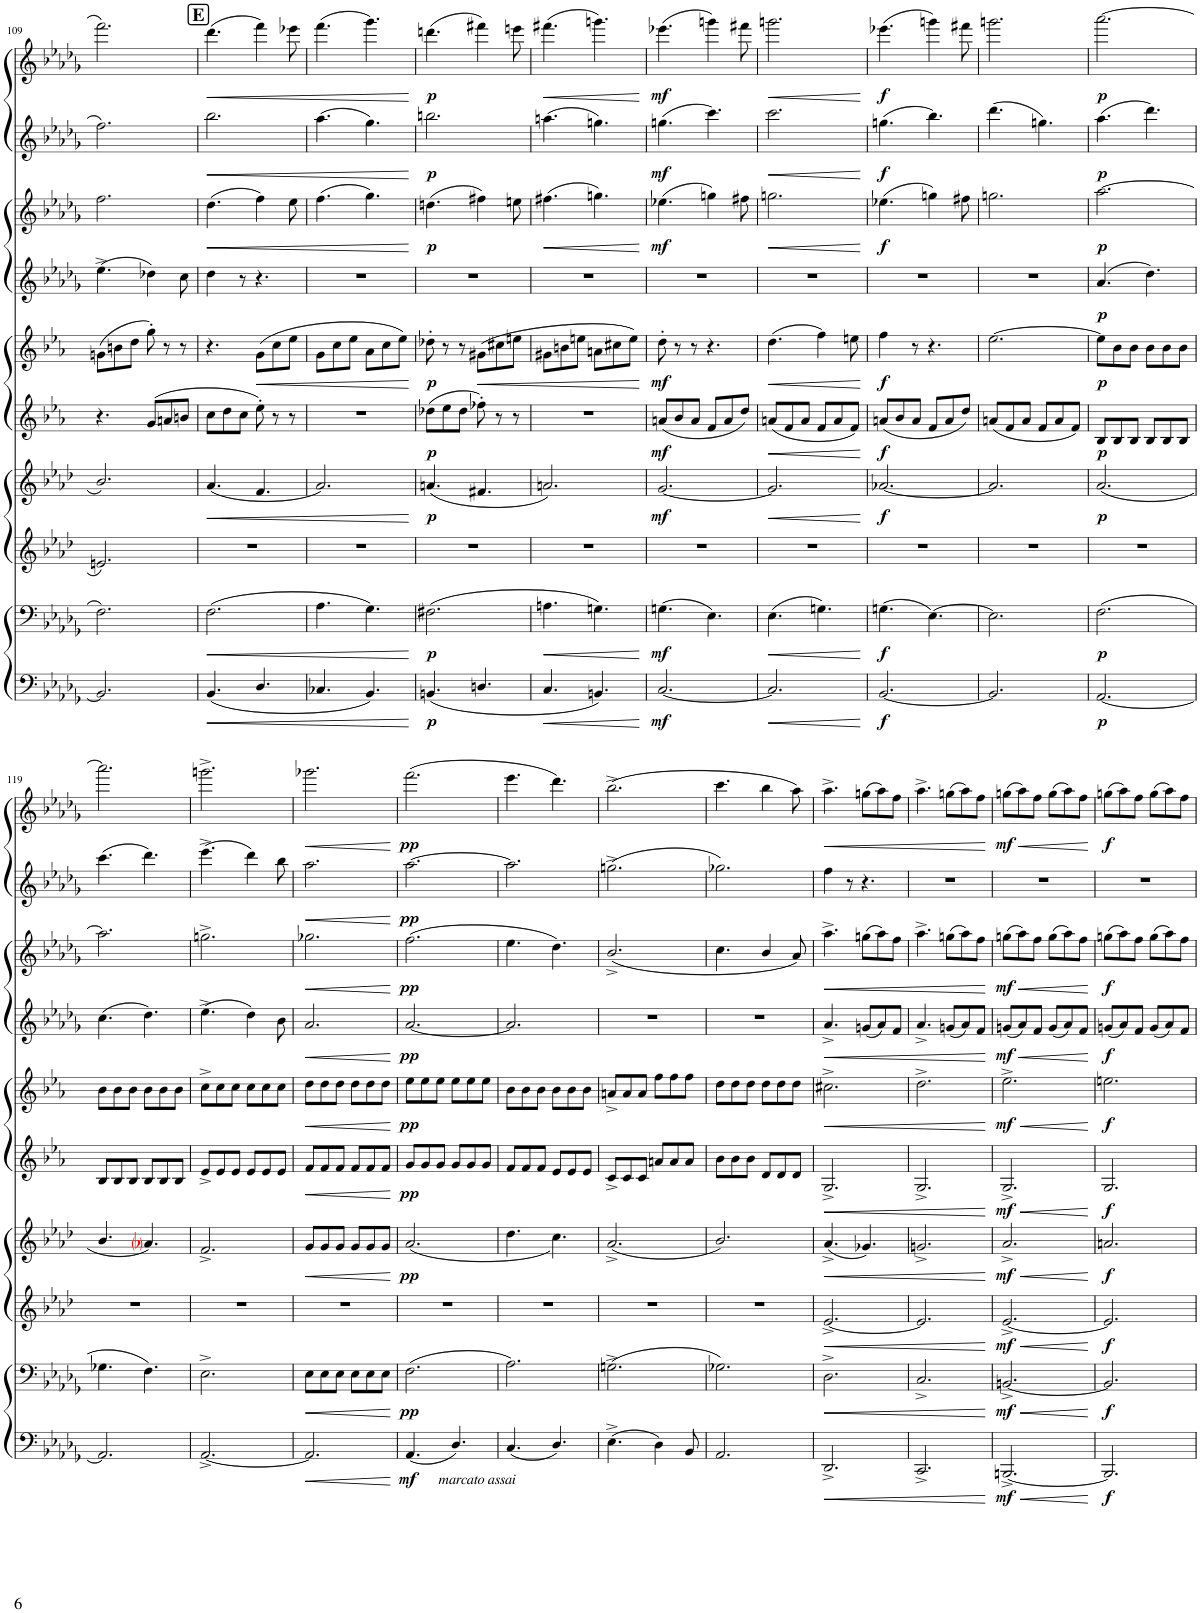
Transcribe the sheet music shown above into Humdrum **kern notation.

**kern	**dynam	**kern	**dynam	**kern	**dynam	**kern	**dynam	**kern	**dynam	**kern	**dynam	**kern	**dynam	**kern	**dynam	**kern	**dynam	**kern	**dynam
*part10	*part10	*part9	*part9	*part8	*part8	*part7	*part7	*part6	*part6	*part5	*part5	*part4	*part4	*part3	*part3	*part2	*part2	*part1	*part1
*staff10	*staff10	*staff9	*staff9	*staff8	*staff8	*staff7	*staff7	*staff6	*staff6	*staff5	*staff5	*staff4	*staff4	*staff3	*staff3	*staff2	*staff2	*staff1	*staff1
*I"Bassoon 2	*	*I"Bassoon 1	*	*I"Horn 2 in F	*	*I"Horn 1 in F	*	*I"Clarinet 2 in Bb	*	*I"Clarinet 1 in Bb	*	*I"Oboe 2	*	*I"Oboe 1	*	*I"Flute 2	*	*I"Flute 1	*
*I'Bsn	*	*I'Bsn	*	*I'Hn	*	*I'Hn	*	*I'Cl	*	*I'Cl	*	*I'Ob	*	*I'Ob	*	*I'Fl	*	*I'Fl	*
!!LO:PB:g=z
*clefF4	*	*clefF4	*	*clefG2	*	*clefG2	*	*clefG2	*	*clefG2	*	*clefG2	*	*clefG2	*	*clefG2	*	*clefG2	*
*	*	*	*	*Trd4c7	*	*Trd4c7	*	*Trd1c2	*	*Trd1c2	*	*	*	*	*	*	*	*	*
*k[b-e-a-d-g-]	*	*k[b-e-a-d-g-]	*	*k[b-e-a-d-]	*	*k[b-e-a-d-]	*	*k[b-e-a-]	*	*k[b-e-a-]	*	*k[b-e-a-d-g-]	*	*k[b-e-a-d-g-]	*	*k[b-e-a-d-g-]	*	*k[b-e-a-d-g-]	*
*M6/8	*	*M6/8	*	*M6/8	*	*M6/8	*	*M6/8	*	*M6/8	*	*M6/8	*	*M6/8	*	*M6/8	*	*M6/8	*
=109	=109	=109	=109	=109	=109	=109	=109	=109	=109	=109	=109	=109	=109	=109	=109	=109	=109	=109	=109
2.BB-/]	.	2.F\	.	2.en/	.	2.b-/	.	4.r	.	(8gn\L	.	(4.ee-^\	.	2.ff\	.	2.ff\	.	2.fff\	.
.	.	.	.	.	.	.	.	.	.	8bn\	.	.	.	.	.	.	.	.	.
.	.	.	.	.	.	.	.	.	.	8dd\J	.	.	.	.	.	.	.	.	.
.	.	.	.	.	.	.	.	(>8g/L	.	8gg'\)	.	4dd-X\)	.	.	.	.	.	.	.
.	.	.	.	.	.	.	.	8an/	.	8r	.	.	.	.	.	.	.	.	.
.	.	.	.	.	.	.	.	8bn/J	.	8r	.	8cc\	.	.	.	.	.	.	.
!!LO:REH:place=s1:a:B:cj:fs=14:t=E
=110	=110	=110	=110	=110	=110	=110	=110	=110	=110	=110	=110	=110	=110	=110	=110	=110	=110	=110	=110
!	!LO:HP:b	!	!LO:HP:b	!	!	!	!LO:HP:b	!	!	!	!	!	!	!	!LO:HP:b	!	!LO:HP:b	!	!LO:HP:b
(<4.BB-/	<	(2.F\	<	2.r	.	(4.a-/	<	8cc\L	.	4.r	.	4dd-\	.	(4.dd-\	<	2.bb-\	<	(4.ddd-\	<
.	.	.	.	.	.	.	.	8dd\	.	.	.	.	.	.	.	.	.	.	.
.	.	.	.	.	.	.	.	8cc\J	.	.	.	8r	.	.	.	.	.	.	.
!	!	!	!	!	!	!	!	!	!	!	!LO:HP:b	!	!	!	!	!	!	!	!
4.D-/	.	.	.	.	.	4.f/	.	8ee-'\)	.	(8g\L	<	4.r	.	4ff\)	.	.	.	4fff\)	.
.	.	.	.	.	.	.	.	8r	.	8cc\	.	.	.	.	.	.	.	.	.
.	.	.	.	.	.	.	.	8r	.	8ee-\J	.	.	.	8ee-\	.	.	.	8eee-X\	.
=111	=111	=111	=111	=111	=111	=111	=111	=111	=111	=111	=111	=111	=111	=111	=111	=111	=111	=111	=111
4.C-X/	.	4.A-\	.	2.r	.	2.a-/)	.	2.r	.	8g\L	.	2.r	.	(4.ff\	.	(4.aa-\	.	(4.fff\	.
.	.	.	.	.	.	.	.	.	.	8cc\	.	.	.	.	.	.	.	.	.
.	.	.	.	.	.	.	.	.	.	8ee-\J	.	.	.	.	.	.	.	.	.
4.BB-/)	.	4.G-\)	.	.	.	.	.	.	.	8a-\L	.	.	.	4.gg-\)	.	4.gg-\)	.	4.ggg-\)	.
.	.	.	.	.	.	.	.	.	.	8cc\	.	.	.	.	.	.	.	.	.
.	.	.	.	.	.	.	.	.	.	8ee-\J)	.	.	.	.	.	.	.	.	.
.	[	.	[	.	.	.	[	.	.	.	[	.	.	.	[	.	[	.	[
=112	=112	=112	=112	=112	=112	=112	=112	=112	=112	=112	=112	=112	=112	=112	=112	=112	=112	=112	=112
!	!LO:DY:b	!	!LO:DY:b	!	!	!	!LO:DY:b	!	!LO:DY:b	!	!LO:DY:b	!	!	!	!LO:DY:b	!	!LO:DY:b	!	!LO:DY:b
(<4.BBn/	p	(2.F#X\	p	2.r	.	(4.an/	p	(8dd-X\L	p	8dd-X'\	p	2.r	.	(4.ddn\	p	2.bbn\	p	(4.dddn\	p
.	.	.	.	.	.	.	.	8ee-\	.	8r	.	.	.	.	.	.	.	.	.
.	.	.	.	.	.	.	.	8dd-\J	.	8r	.	.	.	.	.	.	.	.	.
!	!	!	!	!	!	!	!	!	!	!	!LO:HP:b	!	!	!	!	!	!	!	!
4.Dn/	.	.	.	.	.	4.f#X/	.	8ff-X'\)	.	(8g#X\L	<	.	.	4ff#X\)	.	.	.	4fff#X\)	.
.	.	.	.	.	.	.	.	8r	.	8cc#X\	.	.	.	.	.	.	.	.	.
.	.	.	.	.	.	.	.	8r	.	8een\J	.	.	.	8een\	.	.	.	8eeen\	.
=113	=113	=113	=113	=113	=113	=113	=113	=113	=113	=113	=113	=113	=113	=113	=113	=113	=113	=113	=113
!	!LO:HP:b	!	!LO:HP:b	!	!	!	!	!	!	!	!	!	!	!	!LO:HP:b	!	!	!	!LO:HP:b
4.C/	<	4.An\	<	2.r	.	2.an/)	.	2.r	.	8g#X\L	.	2.r	.	(4.ff#X\	<	(4.aan\	.	(4.fff#X\	<
.	.	.	.	.	.	.	.	.	.	8bn\	.	.	.	.	.	.	.	.	.
.	.	.	.	.	.	.	.	.	.	8een\J	.	.	.	.	.	.	.	.	.
4.BBn/)	.	4.Gn\)	.	.	.	.	.	.	.	8an\L	.	.	.	4.ggn\)	.	4.ggn\)	.	4.gggn\)	.
.	.	.	.	.	.	.	.	.	.	8cc#X\	.	.	.	.	.	.	.	.	.
.	.	.	.	.	.	.	.	.	.	8ee\J)	.	.	.	.	.	.	.	.	.
.	[	.	[	.	.	.	.	.	.	.	[	.	.	.	[	.	.	.	[
=114	=114	=114	=114	=114	=114	=114	=114	=114	=114	=114	=114	=114	=114	=114	=114	=114	=114	=114	=114
!	!LO:DY:b	!	!LO:DY:b	!	!	!	!LO:DY:b	!	!LO:DY:b	!	!LO:DY:b	!	!	!	!LO:DY:b	!	!LO:DY:b	!	!LO:DY:b
[2.C/	mf	(4.Gn\	mf	2.r	.	[2.g/	mf	(8an/L	mf	8dd'\	mf	2.r	.	(4.ee-X\	mf	(4.ggn\	mf	(4.eee-X\	mf
.	.	.	.	.	.	.	.	8b-/	.	8r	.	.	.	.	.	.	.	.	.
.	.	.	.	.	.	.	.	8a/J	.	8r	.	.	.	.	.	.	.	.	.
.	.	4.E-\)	.	.	.	.	.	8f/L	.	4.r	.	.	.	4ggn\)	.	4.ccc\)	.	4gggn\)	.
.	.	.	.	.	.	.	.	8a/	.	.	.	.	.	.	.	.	.	.	.
.	.	.	.	.	.	.	.	8dd/J)	.	.	.	.	.	8ff#X\	.	.	.	8fff#X\	.
=115	=115	=115	=115	=115	=115	=115	=115	=115	=115	=115	=115	=115	=115	=115	=115	=115	=115	=115	=115
!	!LO:HP:b	!	!LO:HP:b	!	!	!	!LO:HP:b	!	!LO:HP:b	!	!LO:HP:b	!	!	!	!LO:HP:b	!	!LO:HP:b	!	!LO:HP:b
2.C/]	<	(4.E-\	<	2.r	.	2.g/]	<	(8an/L	<	(4.dd\	<	2.r	.	2.ggn\	<	2.ccc\	<	2.gggn\	<
.	.	.	.	.	.	.	.	8f/	.	.	.	.	.	.	.	.	.	.	.
.	.	.	.	.	.	.	.	8a/J	.	.	.	.	.	.	.	.	.	.	.
.	.	4.Gn\)	.	.	.	.	.	8f/L	.	4ff\)	.	.	.	.	.	.	.	.	.
.	.	.	.	.	.	.	.	8a/	.	.	.	.	.	.	.	.	.	.	.
.	.	.	.	.	.	.	.	8f/J)	.	8een\	.	.	.	.	.	.	.	.	.
.	[	.	[	.	.	.	[	.	[	.	[	.	.	.	[	.	[	.	[
=116	=116	=116	=116	=116	=116	=116	=116	=116	=116	=116	=116	=116	=116	=116	=116	=116	=116	=116	=116
!	!LO:DY:b	!	!LO:DY:b	!	!	!	!LO:DY:b	!	!LO:DY:b	!	!LO:DY:b	!	!	!	!LO:DY:b	!	!LO:DY:b	!	!LO:DY:b
[2.BB-/	f	(4.Gn\	f	2.r	.	[2.a-X/	f	(8an/L	f	4ff\	f	2.r	.	(4.ee-X\	f	(4.ggn\	f	(4.eee-X\	f
.	.	.	.	.	.	.	.	8b-/	.	.	.	.	.	.	.	.	.	.	.
.	.	.	.	.	.	.	.	8a/J	.	8r	.	.	.	.	.	.	.	.	.
.	.	[4.E-\)	.	.	.	.	.	8f/L	.	4.r	.	.	.	4ggn\)	.	4.bb-\)	.	4gggn\)	.
.	.	.	.	.	.	.	.	8a/	.	.	.	.	.	.	.	.	.	.	.
.	.	.	.	.	.	.	.	8dd/J)	.	.	.	.	.	8ff#X\	.	.	.	8fff#X\	.
=117	=117	=117	=117	=117	=117	=117	=117	=117	=117	=117	=117	=117	=117	=117	=117	=117	=117	=117	=117
2.BB-/]	.	2.E-\]	.	2.r	.	2.a-/]	.	(8an/L	.	[2.ee-\	.	2.r	.	2.ggn\	.	(4.ddd-\	.	2.gggn\	.
.	.	.	.	.	.	.	.	8f/	.	.	.	.	.	.	.	.	.	.	.
.	.	.	.	.	.	.	.	8a/J	.	.	.	.	.	.	.	.	.	.	.
.	.	.	.	.	.	.	.	8f/L	.	.	.	.	.	.	.	4.ggn\)	.	.	.
.	.	.	.	.	.	.	.	8a/	.	.	.	.	.	.	.	.	.	.	.
.	.	.	.	.	.	.	.	8f/J)	.	.	.	.	.	.	.	.	.	.	.
=118	=118	=118	=118	=118	=118	=118	=118	=118	=118	=118	=118	=118	=118	=118	=118	=118	=118	=118	=118
!	!LO:DY:b	!	!LO:DY:b	!	!	!	!LO:DY:b	!	!LO:DY:b	!	!LO:DY:b	!	!LO:DY:b	!	!LO:DY:b	!	!LO:DY:b	!	!LO:DY:b
[2.AA-/	p	(2.F\	p	2.r	.	(<2.a-/	p	8B-/L	p	8ee-\L]	p	(4.a-/	p	[2.aa-\	p	(4.aa-\	p	[2.aaa-\	p
.	.	.	.	.	.	.	.	8B-/	.	8b-\	.	.	.	.	.	.	.	.	.
.	.	.	.	.	.	.	.	8B-/J	.	8b-\J	.	.	.	.	.	.	.	.	.
.	.	.	.	.	.	.	.	8B-/L	.	8b-\L	.	4.dd-\)	.	.	.	4.ddd-\)	.	.	.
.	.	.	.	.	.	.	.	8B-/	.	8b-\	.	.	.	.	.	.	.	.	.
.	.	.	.	.	.	.	.	8B-/J	.	8b-\J	.	.	.	.	.	.	.	.	.
!!LO:LB:g=z
=119	=119	=119	=119	=119	=119	=119	=119	=119	=119	=119	=119	=119	=119	=119	=119	=119	=119	=119	=119
2.AA-/]	.	4.G-X\	.	2.r	.	4.b-/	.	8B-/L	.	8b-\L	.	(4.cc\	.	2.aa-\]	.	(4.ccc\	.	2.aaa-\]	.
.	.	.	.	.	.	.	.	8B-/	.	8b-\	.	.	.	.	.	.	.	.	.
.	.	.	.	.	.	.	.	8B-/J	.	8b-\J	.	.	.	.	.	.	.	.	.
.	.	4.F\)	.	.	.	4.a-i/)	.	8B-/L	.	8b-\L	.	4.dd-\)	.	.	.	4.ddd-\)	.	.	.
.	.	.	.	.	.	.	.	8B-/	.	8b-\	.	.	.	.	.	.	.	.	.
.	.	.	.	.	.	.	.	8B-/J	.	8b-\J	.	.	.	.	.	.	.	.	.
=120	=120	=120	=120	=120	=120	=120	=120	=120	=120	=120	=120	=120	=120	=120	=120	=120	=120	=120	=120
[2.AA-^/	.	2.E-^\	.	2.r	.	2.f^/	.	8e-^/L	.	8cc^\L	.	(4.ee-^\	.	2.ggn^\	.	(4.eee-^\	.	2.gggn^\	.
.	.	.	.	.	.	.	.	8e-/	.	8cc\	.	.	.	.	.	.	.	.	.
.	.	.	.	.	.	.	.	8e-/J	.	8cc\J	.	.	.	.	.	.	.	.	.
.	.	.	.	.	.	.	.	8e-/L	.	8cc\L	.	4dd-\)	.	.	.	4ddd-\)	.	.	.
.	.	.	.	.	.	.	.	8e-/	.	8cc\	.	.	.	.	.	.	.	.	.
.	.	.	.	.	.	.	.	8e-/J	.	8cc\J	.	8b-\	.	.	.	8bb-\	.	.	.
=121	=121	=121	=121	=121	=121	=121	=121	=121	=121	=121	=121	=121	=121	=121	=121	=121	=121	=121	=121
!	!LO:HP:b	!	!LO:HP:b	!	!	!	!LO:HP:b	!	!LO:HP:b	!	!LO:HP:b	!	!LO:HP:b	!	!LO:HP:b	!	!LO:HP:b	!	!LO:HP:b
2.AA-/]	<	8E-\L	<	2.r	.	8g/L	<	8f/L	<	8dd\L	<	2.a-/	<	2.gg-X\	<	2.aa-\	<	2.ggg-X\	<
.	.	8E-\	.	.	.	8g/	.	8f/	.	8dd\	.	.	.	.	.	.	.	.	.
.	.	8E-\J	.	.	.	8g/J	.	8f/J	.	8dd\J	.	.	.	.	.	.	.	.	.
.	.	8E-\L	.	.	.	8g/L	.	8f/L	.	8dd\L	.	.	.	.	.	.	.	.	.
.	.	8E-\	.	.	.	8g/	.	8f/	.	8dd\	.	.	.	.	.	.	.	.	.
.	.	8E-\J	.	.	.	8g/J	.	8f/J	.	8dd\J	.	.	.	.	.	.	.	.	.
.	[	.	[	.	.	.	[	.	[	.	[	.	[	.	[	.	[	.	[
=122	=122	=122	=122	=122	=122	=122	=122	=122	=122	=122	=122	=122	=122	=122	=122	=122	=122	=122	=122
!	!LO:DY:b	!	!LO:DY:b	!	!	!	!LO:DY:b	!	!LO:DY:b	!	!LO:DY:b	!	!LO:DY:b	!	!LO:DY:b	!	!LO:DY:b	!	!LO:DY:b
(<4.AA-/	mf	(2.F\	pp	2.r	.	(<2.a-/	pp	8g/L	pp	8ee-\L	pp	[2.a-/	pp	(2.ff\	pp	[2.aa-\	pp	(2.fff\	pp
.	.	.	.	.	.	.	.	8g/	.	8ee-\	.	.	.	.	.	.	.	.	.
.	.	.	.	.	.	.	.	8g/J	.	8ee-\J	.	.	.	.	.	.	.	.	.
!LO:TX:b:i:t=marcato assai	!	!	!	!	!	!	!	!	!	!	!	!	!	!	!	!	!	!	!
4.D-/)	.	.	.	.	.	.	.	8g/L	.	8ee-\L	.	.	.	.	.	.	.	.	.
.	.	.	.	.	.	.	.	8g/	.	8ee-\	.	.	.	.	.	.	.	.	.
.	.	.	.	.	.	.	.	8g/J	.	8ee-\J	.	.	.	.	.	.	.	.	.
=123	=123	=123	=123	=123	=123	=123	=123	=123	=123	=123	=123	=123	=123	=123	=123	=123	=123	=123	=123
(4.C/	.	2.A-\)	.	2.r	.	4.dd-\	.	8f/L	.	8b-\L	.	2.a-/]	.	4.ee-\	.	2.aa-\]	.	4.eee-\	.
.	.	.	.	.	.	.	.	8f/	.	8b-\	.	.	.	.	.	.	.	.	.
.	.	.	.	.	.	.	.	8f/J	.	8b-\J	.	.	.	.	.	.	.	.	.
4.D-/)	.	.	.	.	.	4.cc\)	.	8e-/L	.	8b-\L	.	.	.	4.dd-\)	.	.	.	4.ddd-\)	.
.	.	.	.	.	.	.	.	8e-/	.	8b-\	.	.	.	.	.	.	.	.	.
.	.	.	.	.	.	.	.	8e-/J	.	8b-\J	.	.	.	.	.	.	.	.	.
=124	=124	=124	=124	=124	=124	=124	=124	=124	=124	=124	=124	=124	=124	=124	=124	=124	=124	=124	=124
(4.E-^\	.	(2.Gn^\	.	2.r	.	(2.a-^/	.	8c^/L	.	8an^/L	.	2.r	.	(<2.b-^/	.	(2.ggn^\	.	(2.bb-^\	.
.	.	.	.	.	.	.	.	8c/	.	8a/	.	.	.	.	.	.	.	.	.
.	.	.	.	.	.	.	.	8c/J	.	8a/J	.	.	.	.	.	.	.	.	.
4D-\)	.	.	.	.	.	.	.	8an/L	.	8ff\L	.	.	.	.	.	.	.	.	.
.	.	.	.	.	.	.	.	8a/	.	8ff\	.	.	.	.	.	.	.	.	.
8BB-/	.	.	.	.	.	.	.	8a/J	.	8ff\J	.	.	.	.	.	.	.	.	.
=125	=125	=125	=125	=125	=125	=125	=125	=125	=125	=125	=125	=125	=125	=125	=125	=125	=125	=125	=125
2.AA-/	.	2.G-X\)	.	2.r	.	2.b-/)	.	8b-\L	.	8dd\L	.	2.r	.	4.cc\	.	2.gg-X\)	.	4.ccc\	.
.	.	.	.	.	.	.	.	8b-\	.	8dd\	.	.	.	.	.	.	.	.	.
.	.	.	.	.	.	.	.	8b-\J	.	8dd\J	.	.	.	.	.	.	.	.	.
.	.	.	.	.	.	.	.	8d/L	.	8dd\L	.	.	.	4b-/	.	.	.	4bb-\	.
.	.	.	.	.	.	.	.	8d/	.	8dd\	.	.	.	.	.	.	.	.	.
.	.	.	.	.	.	.	.	8d/J	.	8dd\J	.	.	.	8a-/)	.	.	.	8aa-\)	.
=126	=126	=126	=126	=126	=126	=126	=126	=126	=126	=126	=126	=126	=126	=126	=126	=126	=126	=126	=126
!	!LO:HP:b	!	!LO:HP:b	!	!LO:HP:b	!	!LO:HP:b	!	!LO:HP:b	!	!LO:HP:b	!	!LO:HP:b	!	!LO:HP:b	!	!	!	!LO:HP:b
2.DD-^/	<	2.D-^\	<	[2.e-^/	<	(4.a-^/	<	2.G^/	<	2.cc#X^\	<	4.a-^/	<	4.aa-^\	<	4ff\	.	4.aa-^\	<
.	.	.	.	.	.	.	.	.	.	.	.	.	.	.	.	8r	.	.	.
.	.	.	.	.	.	4.g-X/)	.	.	.	.	.	(8gn/L	.	(8ggn\L	.	4.r	.	(8ggn\L	.
.	.	.	.	.	.	.	.	.	.	.	.	8a-/)	.	8aa-\)	.	.	.	8aa-\)	.
.	.	.	.	.	.	.	.	.	.	.	.	8f/J	.	8ff\J	.	.	.	8ff\J	.
=127	=127	=127	=127	=127	=127	=127	=127	=127	=127	=127	=127	=127	=127	=127	=127	=127	=127	=127	=127
2.CC^/	.	2.C^/	.	2.e-/]	.	2.gn^/	.	2.G^/	.	2.dd^\	.	4.a-^/	.	4.aa-^\	.	2.r	.	4.aa-^\	.
.	.	.	.	.	.	.	.	.	.	.	.	(8gn/L	.	(8ggn\L	.	.	.	(8ggn\L	.
.	.	.	.	.	.	.	.	.	.	.	.	8a-/)	.	8aa-\)	.	.	.	8aa-\)	.
.	.	.	.	.	.	.	.	.	.	.	.	8f/J	.	8ff\J	.	.	.	8ff\J	.
.	[	.	[	.	[	.	[	.	[	.	[	.	[	.	[	.	.	.	[
=128	=128	=128	=128	=128	=128	=128	=128	=128	=128	=128	=128	=128	=128	=128	=128	=128	=128	=128	=128
!	!LO:HP:b	!	!LO:HP:b	!	!LO:HP:b	!	!LO:HP:b	!	!LO:HP:b	!	!LO:HP:b	!	!	!	!	!	!	!	!
!	!LO:DY:n=1:b	!	!LO:DY:n=1:b	!	!LO:DY:n=1:b	!	!LO:DY:n=1:b	!	!LO:DY:n=1:b	!	!LO:DY:n=1:b	!	!LO:DY:b	!	!LO:DY:b	!	!	!	!LO:DY:b
[2.BBBn^/	< mf	[2.BBn^/	< mf	[2.e-^/	< mf	2.a-^/	< mf	2.G^/	< mf	2.ee-^\	< mf	(8gn/L	mf	(8ggn\L	mf	2.r	.	(8ggn\L	mf
!	!	!	!	!	!	!	!	!	!	!	!	!	!LO:HP:b	!	!LO:HP:b	!	!	!	!LO:HP:b
.	.	.	.	.	.	.	.	.	.	.	.	8a-/)	<	8aa-\)	<	.	.	8aa-\)	<
.	.	.	.	.	.	.	.	.	.	.	.	8f/J	.	8ff\J	.	.	.	8ff\J	.
.	.	.	.	.	.	.	.	.	.	.	.	(8g/L	.	(8gg\L	.	.	.	(8gg\L	.
.	.	.	.	.	.	.	.	.	.	.	.	8a-/)	.	8aa-\)	.	.	.	8aa-\)	.
.	.	.	.	.	.	.	.	.	.	.	.	8f/J	.	8ff\J	.	.	.	8ff\J	.
.	[	.	[	.	[	.	[	.	[	.	[	.	[	.	[	.	.	.	[
=129	=129	=129	=129	=129	=129	=129	=129	=129	=129	=129	=129	=129	=129	=129	=129	=129	=129	=129	=129
!	!LO:DY:b	!	!LO:DY:b	!	!LO:DY:b	!	!LO:DY:b	!	!LO:DY:b	!	!LO:DY:b	!	!LO:DY:b	!	!LO:DY:b	!	!	!	!LO:DY:b
2.BBB/]	f	2.BB/]	f	2.e-/]	f	2.an/	f	2.G/	f	2.een\	f	(8gn/L	f	(8ggn\L	f	2.r	.	(8ggn\L	f
.	.	.	.	.	.	.	.	.	.	.	.	8a-/)	.	8aa-\)	.	.	.	8aa-\)	.
.	.	.	.	.	.	.	.	.	.	.	.	8f/J	.	8ff\J	.	.	.	8ff\J	.
.	.	.	.	.	.	.	.	.	.	.	.	(8g/L	.	(8gg\L	.	.	.	(8gg\L	.
.	.	.	.	.	.	.	.	.	.	.	.	8a-/)	.	8aa-\)	.	.	.	8aa-\)	.
.	.	.	.	.	.	.	.	.	.	.	.	8f/J	.	8ff\J	.	.	.	8ff\J	.
=	=	=	=	=	=	=	=	=	=	=	=	=	=	=	=	=	=	=	=
*-	*-	*-	*-	*-	*-	*-	*-	*-	*-	*-	*-	*-	*-	*-	*-	*-	*-	*-	*-
